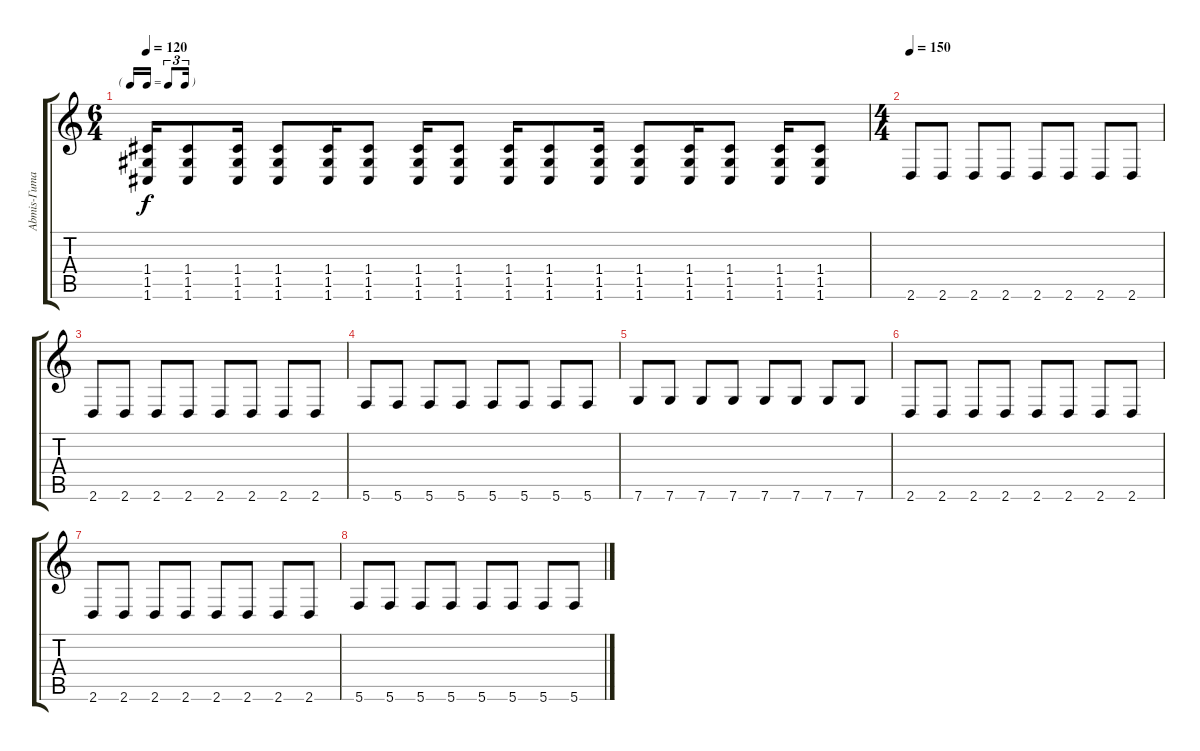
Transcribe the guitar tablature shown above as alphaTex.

\track ("Abmis-Гитара 2" "Abmis-Гита") {instrument distortionguitar}
\staff {score tabs}
\tuning (D4 A3 F3 C3 G2 C2) {hide}
\ts (6 4)
\tf triplet16th
\tempo 120
\clef g2
\ks c
(1.4 1.5 1.6).16{dy f} (1.4 1.5 1.6).8 (1.4 1.5 1.6).16 (1.4 1.5 1.6).8 (1.4 1.5 1.6).16 (1.4 1.5 1.6).8 (1.4 1.5 1.6).16 (1.4 1.5 1.6).8 (1.4 1.5 1.6).16 (1.4 1.5 1.6).8 (1.4 1.5 1.6).16 (1.4 1.5 1.6).8 (1.4 1.5 1.6).16 (1.4 1.5 1.6).8 (1.4 1.5 1.6).16 (1.4 1.5 1.6).8 |
\ts (4 4)
\tempo 150
2.6.8 2.6.8 2.6.8 2.6.8 2.6.8 2.6.8 2.6.8 2.6.8 |
2.6.8 2.6.8 2.6.8 2.6.8 2.6.8 2.6.8 2.6.8 2.6.8 |
5.6.8 5.6.8 5.6.8 5.6.8 5.6.8 5.6.8 5.6.8 5.6.8 |
7.6.8 7.6.8 7.6.8 7.6.8 7.6.8 7.6.8 7.6.8 7.6.8 |
2.6.8 2.6.8 2.6.8 2.6.8 2.6.8 2.6.8 2.6.8 2.6.8 |
2.6.8 2.6.8 2.6.8 2.6.8 2.6.8 2.6.8 2.6.8 2.6.8 |
5.6.8 5.6.8 5.6.8 5.6.8 5.6.8 5.6.8 5.6.8 5.6.8
